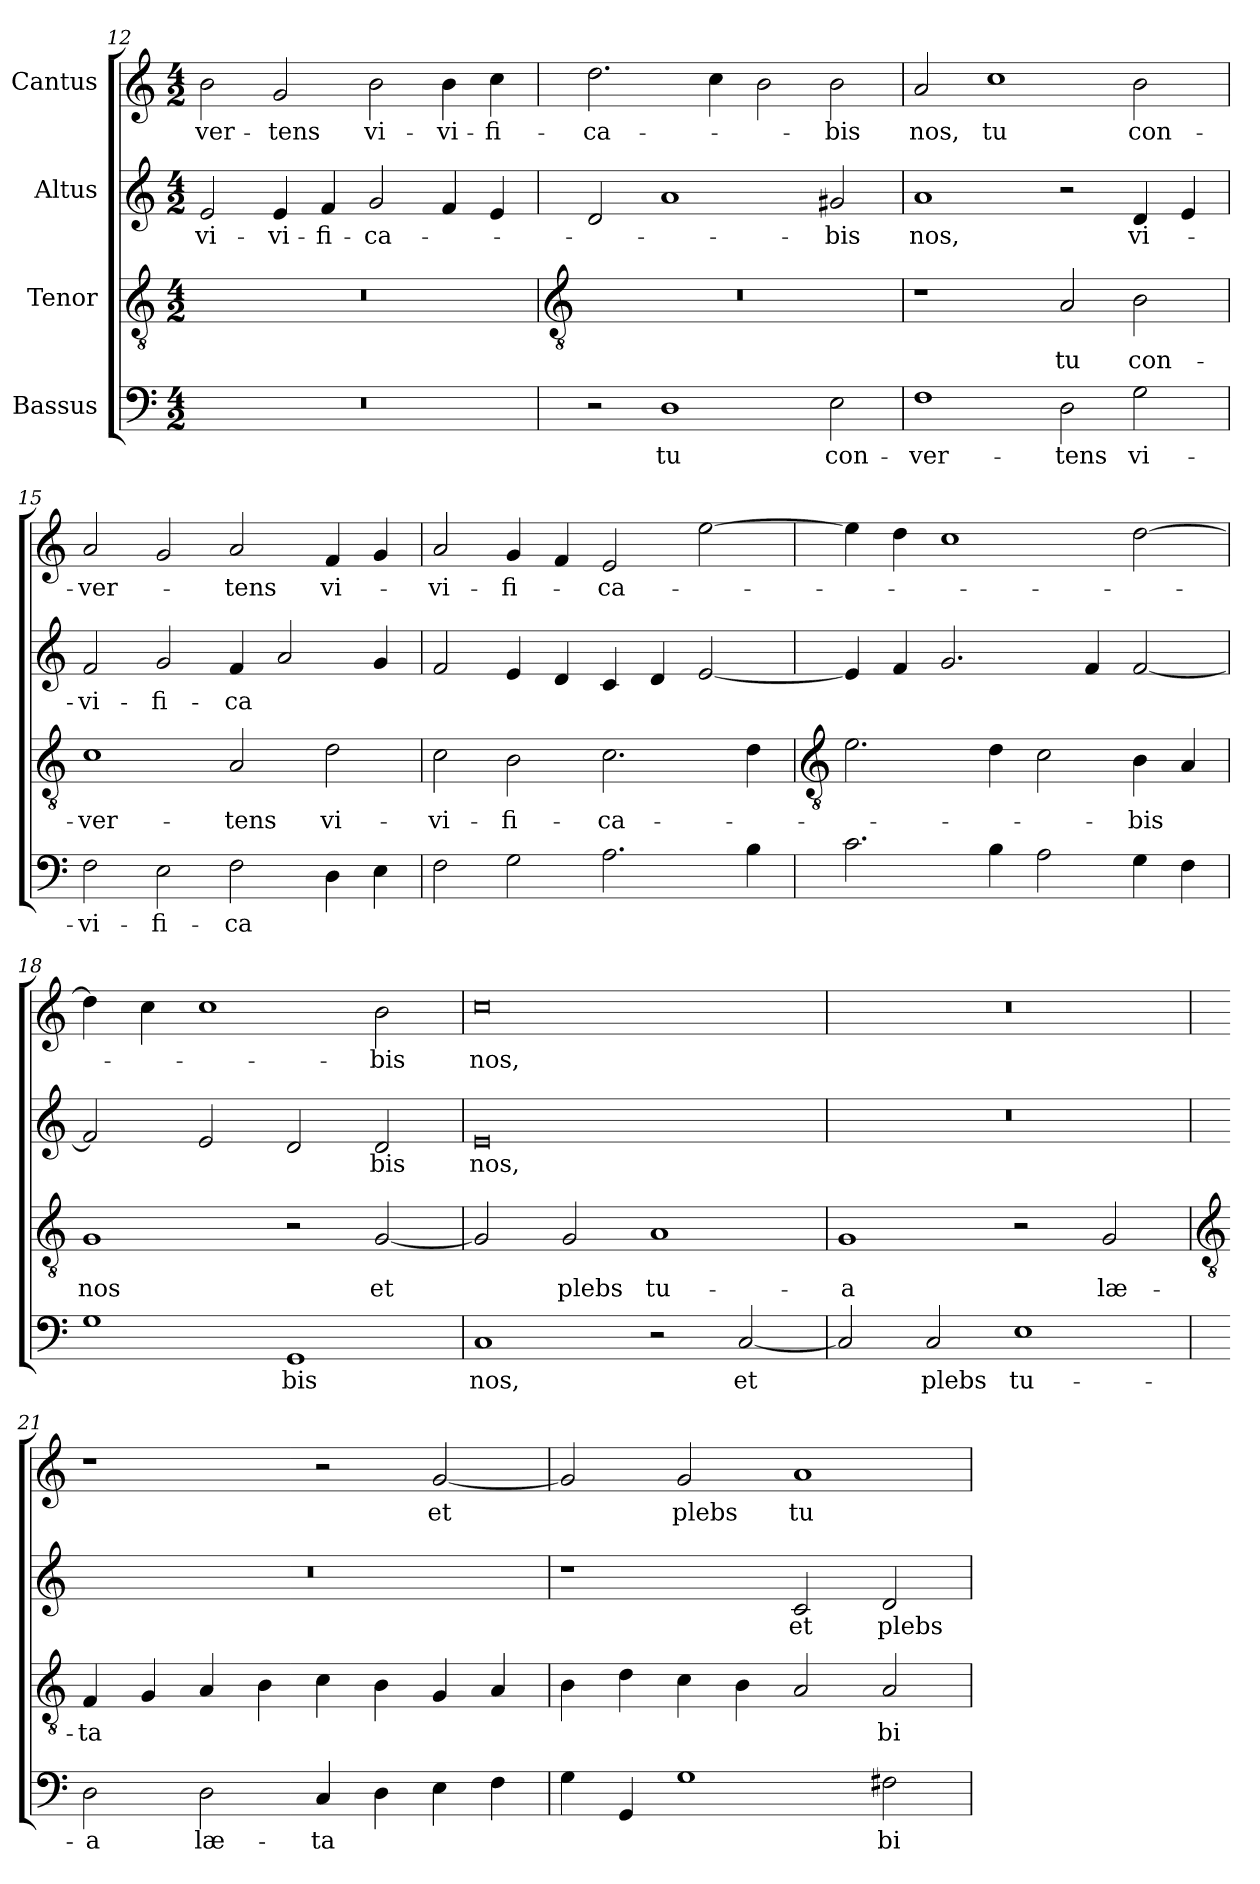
**kern	**text	**kern	**text	**kern	**text	**kern	**text
*part4	*part4	*part3	*part3	*part2	*part2	*part1	*part1
*staff4	*staff4	*staff3	*staff3	*staff2	*staff2	*staff1	*staff1
*I"Bassus	*	*I"Tenor	*	*I"Altus	*	*I"Cantus	*
*clefF4	*	*clefGv2	*	*clefG2	*	*clefG2	*
*k[]	*	*k[]	*	*k[]	*	*k[]	*
*C:	*	*C:	*	*C:	*	*C:	*
*M4/2	*	*M4/2	*	*M4/2	*	*M4/2	*
=12	=12	=12	=12	=12	=12	=12	=12
!	!	!	!	!	!LO:LY:b	!	!LO:LY:b
0r	.	0r	.	2e	vi-	2b	-ver-
!	!	!	!	!	!LO:LY:b	!	!LO:LY:b
.	.	.	.	4e	-vi-	2g	-tens
!	!	!	!	!	!LO:LY:b	!	!
.	.	.	.	4f	-fi-	.	.
!	!	!	!	!	!LO:LY:b	!	!LO:LY:b
.	.	.	.	2g	-ca-	2b	vi-
!	!	!	!	!	!	!	!LO:LY:b
.	.	.	.	4f	.	4b	-vi-
!	!	!	!	!	!	!	!LO:LY:b
.	.	.	.	4e	.	4cc	-fi-
!!LO:LB:g=z
=13	=13	=13	=13	=13	=13	=13	=13
*	*	*clefGv2	*	*	*	*	*
!	!	!	!	!	!	!	!LO:LY:b
2r	.	0r	.	2d	.	2.dd	-ca-
!	!LO:LY:b	!	!	!	!	!	!
1D	tu	.	.	1a	.	.	.
.	.	.	.	.	.	4cc	.
.	.	.	.	.	.	2b	.
!	!LO:LY:b	!	!	!	!LO:LY:b	!	!LO:LY:b
2E	con-	.	.	2g#X	-bis	2b	-bis
=14	=14	=14	=14	=14	=14	=14	=14
!	!LO:LY:b	!	!	!	!LO:LY:b	!	!LO:LY:b
1F	-ver-	1r	.	1a	nos,	2a	nos,
!	!	!	!	!	!	!	!LO:LY:b
.	.	.	.	.	.	1cc	tu
!	!LO:LY:b	!	!LO:LY:b	!	!	!	!
2D	-tens	2A	tu	2r	.	.	.
!	!LO:LY:b	!	!LO:LY:b	!	!LO:LY:b	!	!LO:LY:b
2G	vi-	2B	con-	4d	vi-	2b	con-
.	.	.	.	4e	.	.	.
=15	=15	=15	=15	=15	=15	=15	=15
!	!LO:LY:b	!	!LO:LY:b	!	!LO:LY:b	!	!LO:LY:b
2F	-vi-	1c	-ver-	2f	-vi-	2a	-ver-
!	!LO:LY:b	!	!	!	!LO:LY:b	!	!
2E	-fi-	.	.	2g	-fi-	2g	.
!	!LO:LY:b	!	!LO:LY:b	!	!LO:LY:b	!	!LO:LY:b
2F	-ca	2A	-tens	4f	-ca	2a	-tens
.	.	.	.	2a	.	.	.
!	!	!	!LO:LY:b	!	!	!	!LO:LY:b
4D	.	2d	vi-	.	.	4f	vi-
4E	.	.	.	4g	.	4g	.
=16	=16	=16	=16	=16	=16	=16	=16
!	!	!	!LO:LY:b	!	!	!	!LO:LY:b
2F	.	2c	-vi-	2f	.	2a	-vi-
!	!	!	!LO:LY:b	!	!	!	!LO:LY:b
2G	.	2B	-fi-	4e	.	4g	-fi-
.	.	.	.	4d	.	4f	.
!	!	!	!LO:LY:b	!	!	!	!LO:LY:b
2.A	.	2.c	-ca-	4c	.	2e	-ca-
.	.	.	.	4d	.	.	.
.	.	.	.	[2e	.	[2ee	.
4B	.	4d	.	.	.	.	.
!!LO:LB:g=z
=17	=17	=17	=17	=17	=17	=17	=17
*	*	*clefGv2	*	*	*	*	*
2.c	.	2.e	.	4e]	.	4ee]	.
.	.	.	.	4f	.	4dd	.
.	.	.	.	2.g	.	1cc	.
4B	.	4d	.	.	.	.	.
2A	.	2c	.	.	.	.	.
.	.	.	.	4f	.	.	.
!	!	!	!LO:LY:b	!	!	!	!
4G	.	4B	-bis	[2f	.	[2dd	.
4F	.	4A	.	.	.	.	.
=18	=18	=18	=18	=18	=18	=18	=18
!	!	!	!LO:LY:b	!	!	!	!
1G	.	1G	nos	2f]	.	4dd]	.
.	.	.	.	.	.	4cc	.
.	.	.	.	2e	.	1cc	.
!	!LO:LY:b	!	!	!	!	!	!
1GG	bis	2r	.	2d	.	.	.
!	!	!	!LO:LY:b	!	!LO:LY:b	!	!LO:LY:b
.	.	[2G	et	2d	bis	2b	-bis
=19	=19	=19	=19	=19	=19	=19	=19
!	!LO:LY:b	!	!	!	!LO:LY:b	!	!LO:LY:b
1C	nos,	2G]	.	0e	nos,	0cc	nos,
!	!	!	!LO:LY:b	!	!	!	!
.	.	2G	plebs	.	.	.	.
!	!	!	!LO:LY:b	!	!	!	!
2r	.	1A	tu-	.	.	.	.
!	!LO:LY:b	!	!	!	!	!	!
[2C	et	.	.	.	.	.	.
=20	=20	=20	=20	=20	=20	=20	=20
!	!	!	!LO:LY:b	!	!	!	!
2C]	.	1G	-a	0r	.	0r	.
!	!LO:LY:b	!	!	!	!	!	!
2C	plebs	.	.	.	.	.	.
!	!LO:LY:b	!	!	!	!	!	!
1E	tu-	2r	.	.	.	.	.
!	!	!	!LO:LY:b	!	!	!	!
.	.	2G	læ-	.	.	.	.
!!LO:LB:g=z
=21	=21	=21	=21	=21	=21	=21	=21
*	*	*clefGv2	*	*	*	*	*
!	!LO:LY:b	!	!LO:LY:b	!	!	!	!
2D	-a	4F	-ta	0r	.	1r	.
.	.	4G	.	.	.	.	.
!	!LO:LY:b	!	!	!	!	!	!
2D	læ-	4A	.	.	.	.	.
.	.	4B	.	.	.	.	.
!	!LO:LY:b	!	!	!	!	!	!
4C	-ta	4c	.	.	.	2r	.
4D	.	4B	.	.	.	.	.
!	!	!	!	!	!	!	!LO:LY:b
4E	.	4G	.	.	.	[2g	et
4F	.	4A	.	.	.	.	.
=22	=22	=22	=22	=22	=22	=22	=22
4G	.	4B	.	1r	.	2g]	.
4GG	.	4d	.	.	.	.	.
!	!	!	!	!	!	!	!LO:LY:b
1G	.	4c	.	.	.	2g	plebs
.	.	4B	.	.	.	.	.
!	!	!	!	!	!LO:LY:b	!	!LO:LY:b
.	.	2A	.	2c	et	1a	tu-
!	!LO:LY:b	!	!LO:LY:b	!	!LO:LY:b	!	!
2F#X	bi-	2A	bi-	2d	plebs	.	.
=	=	=	=	=	=	=	=
*-	*-	*-	*-	*-	*-	*-	*-
